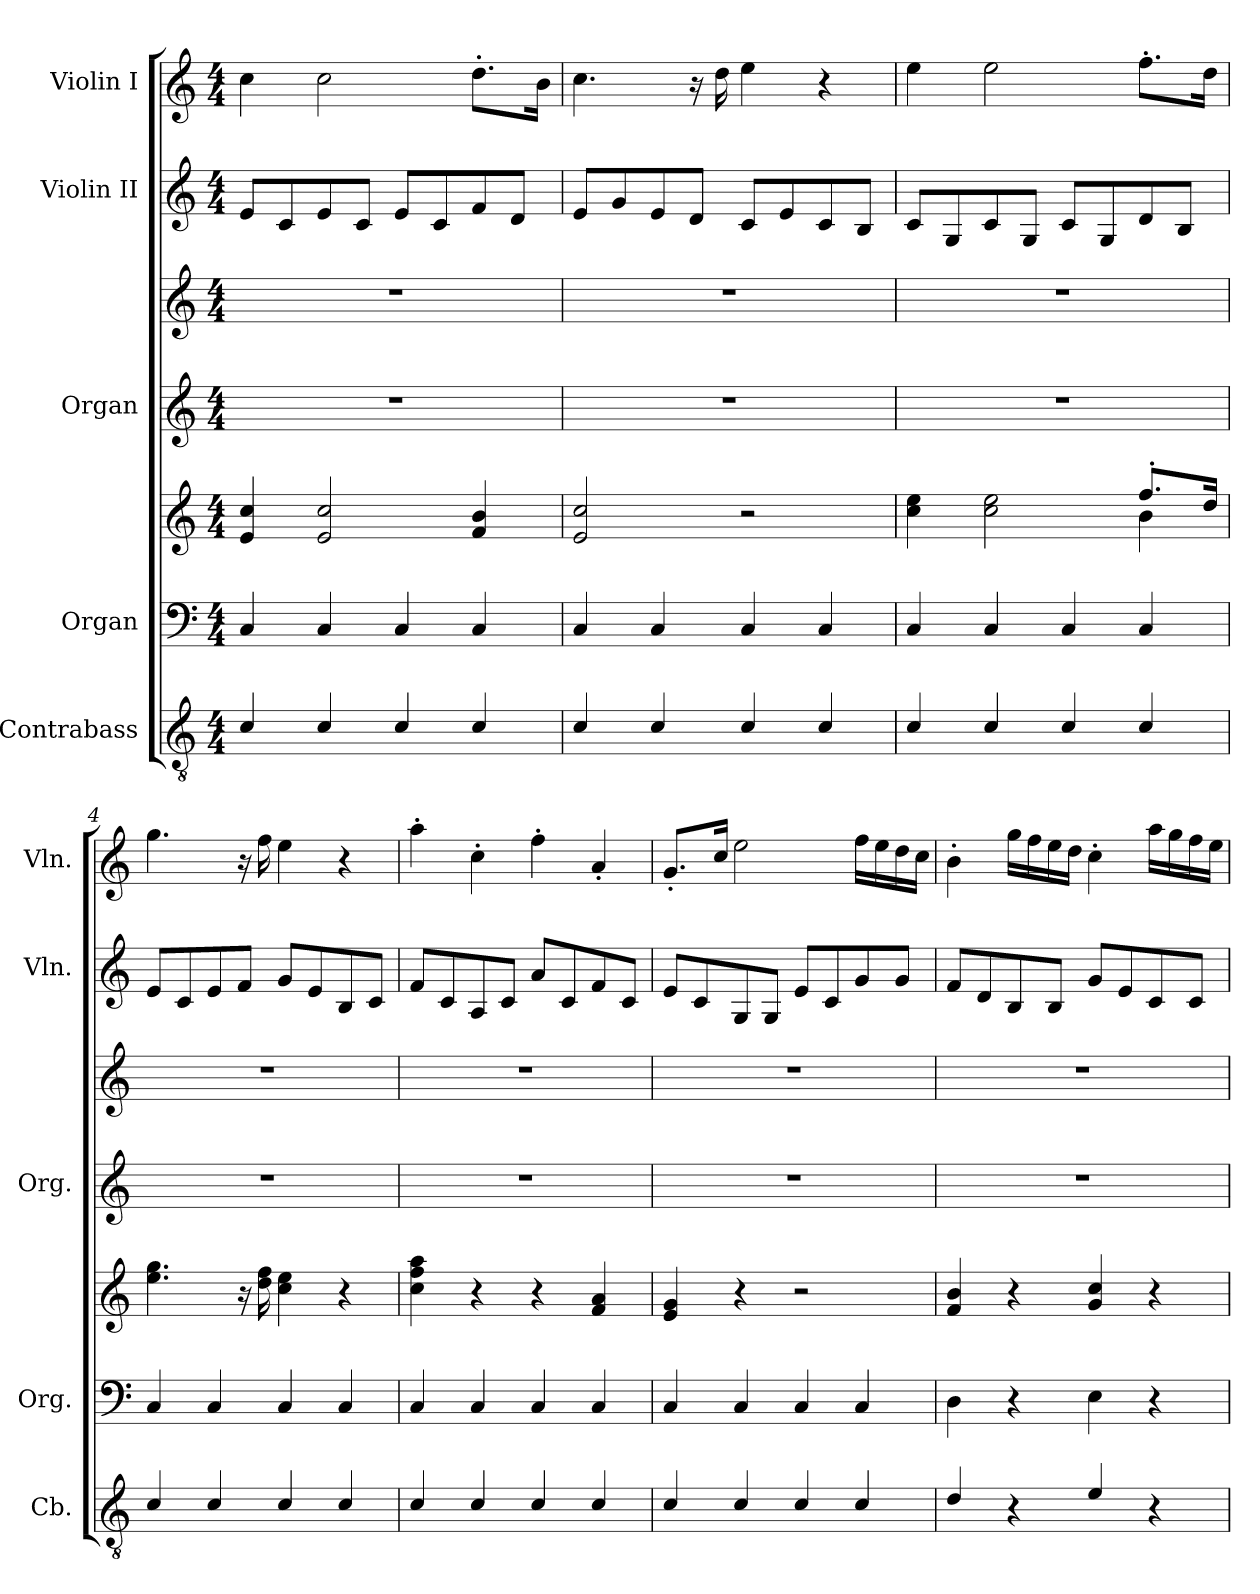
**kern	**kern	**kern	**kern	**kern	**kern	**kern
*part5	*part4	*part4	*part3	*part3	*part2	*part1
*staff7	*staff6	*staff5	*staff4	*staff3	*staff2	*staff1
*I"Contrabass	*I"Organ	*	*I"Organ	*	*I"Violin II	*I"Violin I
*I'Cb.	*I'Org.	*	*I'Org.	*	*I'Vln.	*I'Vln.
*clefGv2	*clefF4	*clefG2	*clefG2	*clefG2	*clefG2	*clefG2
*ITrd7c12	*	*	*	*	*	*
*k[]	*k[]	*k[]	*k[]	*k[]	*k[]	*k[]
*M4/4	*M4/4	*M4/4	*M4/4	*M4/4	*M4/4	*M4/4
*MM128	*MM128	*MM128	*MM128	*MM128	*MM128	*MM128
=1	=1	=1	=1	=1	=1	=1
4C/	4C/	4e/ 4cc/	1r	1r	8e/L	4cc\
.	.	.	.	.	8c/	.
4C/	4C/	2e/ 2cc/	.	.	8e/	2cc\
.	.	.	.	.	8c/J	.
4C/	4C/	.	.	.	8e/L	.
.	.	.	.	.	8c/	.
4C/	4C/	4f/ 4b/	.	.	8f/	8.dd'\L
.	.	.	.	.	8d/J	.
.	.	.	.	.	.	16b\Jk
=2	=2	=2	=2	=2	=2	=2
4C/	4C/	2e/ 2cc/	1r	1r	8e/L	4.cc\
.	.	.	.	.	8g/	.
4C/	4C/	.	.	.	8e/	.
.	.	.	.	.	8d/J	16r
.	.	.	.	.	.	16dd\
4C/	4C/	2r	.	.	8c/L	4ee\
.	.	.	.	.	8e/	.
4C/	4C/	.	.	.	8c/	4r
.	.	.	.	.	8B/J	.
=3	=3	=3	=3	=3	=3	=3
*	*	*^	*	*	*	*
4C/	4C/	4cc\ 4ee\	2.ryy	1r	1r	8c/L	4ee\
.	.	.	.	.	.	8G/	.
4C/	4C/	2cc\ 2ee\	.	.	.	8c/	2ee\
.	.	.	.	.	.	8G/J	.
4C/	4C/	.	.	.	.	8c/L	.
.	.	.	.	.	.	8G/	.
4C/	4C/	8.ff'/L	4b\	.	.	8d/	8.ff'\L
.	.	.	.	.	.	8B/J	.
.	.	16dd/Jk	.	.	.	.	16dd\Jk
*	*	*v	*v	*	*	*	*
=4	=4	=4	=4	=4	=4	=4
4C/	4C/	4.ee\ 4.gg\	1r	1r	8e/L	4.gg\
.	.	.	.	.	8c/	.
4C/	4C/	.	.	.	8e/	.
.	.	16r	.	.	8f/J	16r
.	.	16dd\ 16ff\	.	.	.	16ff\
4C/	4C/	4cc\ 4ee\	.	.	8g/L	4ee\
.	.	.	.	.	8e/	.
4C/	4C/	4r	.	.	8B/	4r
.	.	.	.	.	8c/J	.
!!LO:PB:g=z
=5	=5	=5	=5	=5	=5	=5
4C/	4C/	4cc\ 4ff\ 4aa\	1r	1r	8f/L	4aa'\
.	.	.	.	.	8c/	.
4C/	4C/	4r	.	.	8A/	4cc'\
.	.	.	.	.	8c/J	.
4C/	4C/	4r	.	.	8a/L	4ff'\
.	.	.	.	.	8c/	.
4C/	4C/	4f/ 4a/	.	.	8f/	4a'/
.	.	.	.	.	8c/J	.
=6	=6	=6	=6	=6	=6	=6
4C/	4C/	4e/ 4g/	1r	1r	8e/L	8.g'/L
.	.	.	.	.	8c/	.
.	.	.	.	.	.	16cc/Jk
4C/	4C/	4r	.	.	8G/	2ee\
.	.	.	.	.	8G/J	.
4C/	4C/	2r	.	.	8e/L	.
.	.	.	.	.	8c/	.
4C/	4C/	.	.	.	8g/	16ff\LL
.	.	.	.	.	.	16ee\
.	.	.	.	.	8g/J	16dd\
.	.	.	.	.	.	16cc\JJ
=7	=7	=7	=7	=7	=7	=7
4D/	4D\	4f/ 4b/	1r	1r	8f/L	4b'\
.	.	.	.	.	8d/	.
4r	4r	4r	.	.	8B/	16gg\LL
.	.	.	.	.	.	16ff\
.	.	.	.	.	8B/J	16ee\
.	.	.	.	.	.	16dd\JJ
4E/	4E\	4g/ 4cc/	.	.	8g/L	4cc'\
.	.	.	.	.	8e/	.
4r	4r	4r	.	.	8c/	16aa\LL
.	.	.	.	.	.	16gg\
.	.	.	.	.	8c/J	16ff\
.	.	.	.	.	.	16ee\JJ
=	=	=	=	=	=	=
*-	*-	*-	*-	*-	*-	*-
